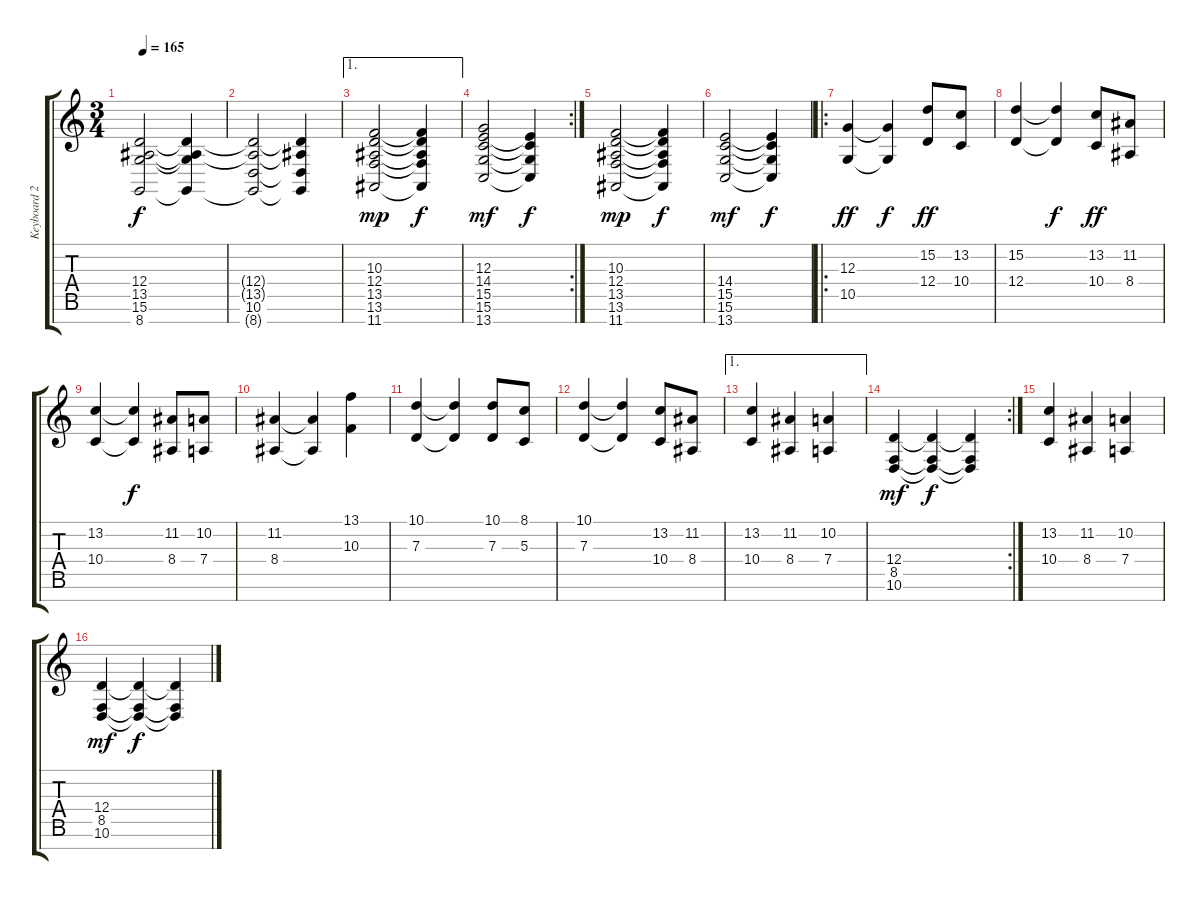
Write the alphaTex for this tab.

\track ("Keyboard 2" "Keyboard 2") {instrument stringensemble2}
\staff {score tabs}
\tuning (E4 B3 G3 D3 A2 E2 B1) {hide}
\ts (3 4)
\tempo 165
\clef g2
\ks c
(12.4 13.5 15.6 8.7).2{dy f} (12.4{t} 13.5{t} 15.6{t} 8.7{t}).4 |
(12.4{t} 13.5{t} 10.6 8.7{t}).2 (12.4{t} 13.5{t} 10.6{t} 8.7{t}).4 |
\ae 1
(10.3 12.4 13.5 13.6 11.7).2{dy mp} (10.3{t} 12.4{t} 13.5{t} 13.6{t} 11.7{t}).4{dy f} |
\rc 2
(12.3 14.4 15.5 15.6 13.7).2{dy mf} (14.4{t} 15.5{t} 15.6{t} 13.7{t}).4{dy f} |
(10.3 12.4 13.5 13.6 11.7).2{dy mp} (10.3{t} 12.4{t} 13.5{t} 13.6{t} 11.7{t}).4{dy f} |
(14.4 15.5 15.6 13.7).2{dy mf} (14.4{t} 15.5{t} 15.6{t} 13.7{t}).4{dy f} |
\ro
(12.3 10.5).4{dy ff volume 14 balance 2 instrument synthstrings1} (12.3{t} 10.5{t}).4{dy f} (15.2 12.4).8{dy ff} (13.2 10.4).8 |
(15.2 12.4).4 (15.2{t} 12.4{t}).4{dy f} (13.2 10.4).8{dy ff} (11.2 8.4).8 |
(13.2 10.4).4 (13.2{t} 10.4{t}).4{dy f} (11.2 8.4).8 (10.2 7.4).8 |
(11.2 8.4).4 (11.2{t} 8.4{t}).4 (13.1 10.3).4 |
(10.1 7.3).4 (10.1{t} 7.3{t}).4 (10.1 7.3).8 (8.1 5.3).8 |
(10.1 7.3).4 (10.1{t} 7.3{t}).4 (13.2 10.4).8 (11.2 8.4).8 |
\ae 1
(13.2 10.4).4 (11.2 8.4).4 (10.2 7.4).4 |
\rc 2
(12.4 8.5 10.6).4{dy mf} (12.4{t} 8.5{t} 10.6{t}).4{dy f} (12.4{t} 8.5{t} 10.6{t}).4 |
(13.2 10.4).4 (11.2 8.4).4 (10.2 7.4).4 |
(12.4 8.5 10.6).4{dy mf} (12.4{t} 8.5{t} 10.6{t}).4{dy f} (12.4{t} 8.5{t} 10.6{t}).4
